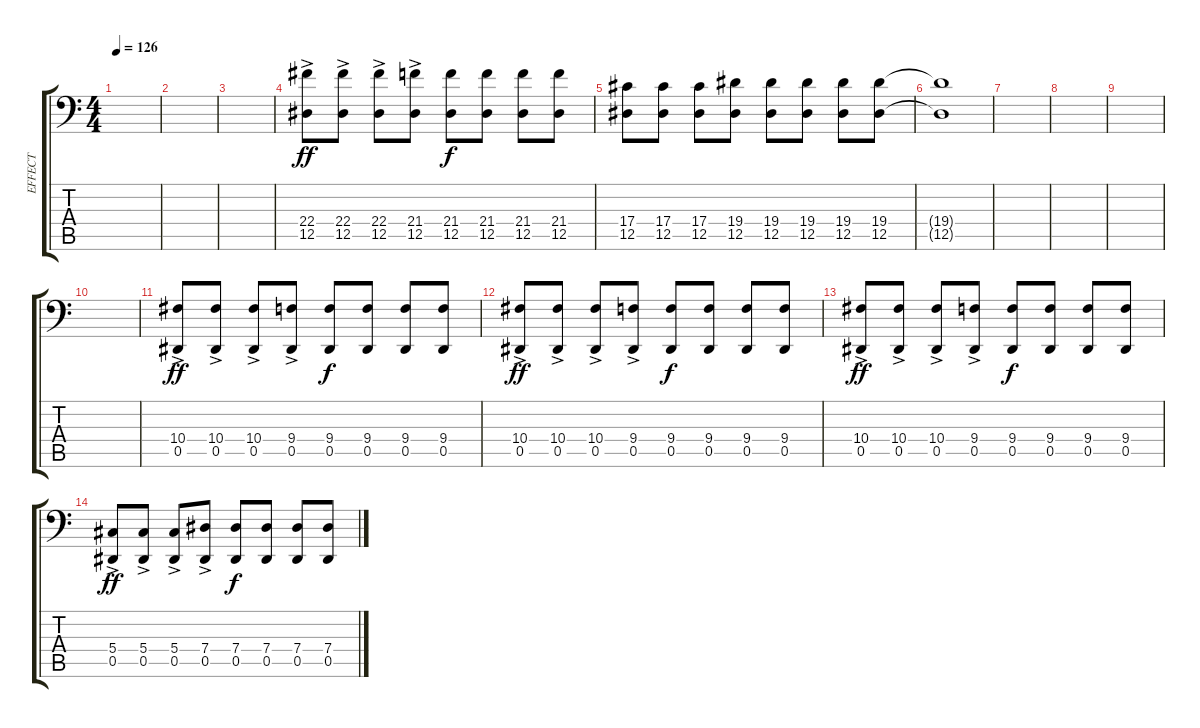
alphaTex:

\track ("EFFECT" "EFFECT") {instrument lead1square}
\staff {score tabs}
\tuning (Bb3 F3 Db3 Ab2 Eb2 Bb1) {hide}
\ts (4 4)
\tempo 126
\clef f4
\ks c
|
|
|
(22.4{ac} 12.5).8{dy ff} (22.4{ac} 12.5).8 (22.4{ac} 12.5).8 (21.4{ac} 12.5).8 (21.4 12.5).8{dy f} (21.4 12.5).8 (21.4 12.5).8 (21.4 12.5).8 |
(17.4 12.5).8 (17.4 12.5).8 (17.4 12.5).8 (19.4 12.5).8 (19.4 12.5).8 (19.4 12.5).8 (19.4 12.5).8 (19.4 12.5).8 |
(19.4{t} 12.5{t}).1 |
|
|
|
|
(10.4{ac} 0.5).8{dy ff} (10.4{ac} 0.5).8 (10.4{ac} 0.5).8 (9.4{ac} 0.5).8 (9.4 0.5).8{dy f} (9.4 0.5).8 (9.4 0.5).8 (9.4 0.5).8 |
(10.4{ac} 0.5).8{dy ff} (10.4{ac} 0.5).8 (10.4{ac} 0.5).8 (9.4{ac} 0.5).8 (9.4 0.5).8{dy f} (9.4 0.5).8 (9.4 0.5).8 (9.4 0.5).8 |
(10.4{ac} 0.5).8{dy ff} (10.4{ac} 0.5).8 (10.4{ac} 0.5).8 (9.4{ac} 0.5).8 (9.4 0.5).8{dy f} (9.4 0.5).8 (9.4 0.5).8 (9.4 0.5).8 |
(5.4{ac} 0.5).8{dy ff} (5.4{ac} 0.5).8 (5.4{ac} 0.5).8 (7.4{ac} 0.5).8 (7.4 0.5).8{dy f} (7.4 0.5).8 (7.4 0.5).8 (7.4 0.5).8
